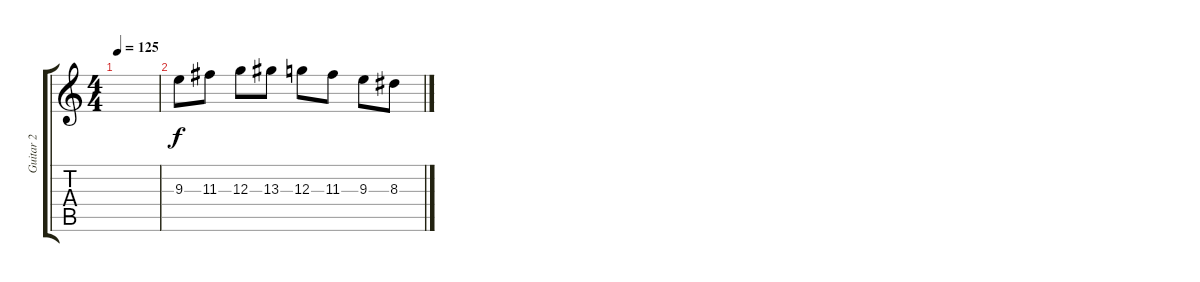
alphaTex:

\track ("Guitar 2" "Guitar 2") {instrument overdrivenguitar}
\staff {score tabs}
\tuning (E4 B3 G3 D3 A2 E2) {hide}
\ts (4 4)
\tempo 125
\clef g2
\ks c
|
9.3.8 11.3.8 12.3.8 13.3.8 12.3.8 11.3.8 9.3.8 8.3.8
